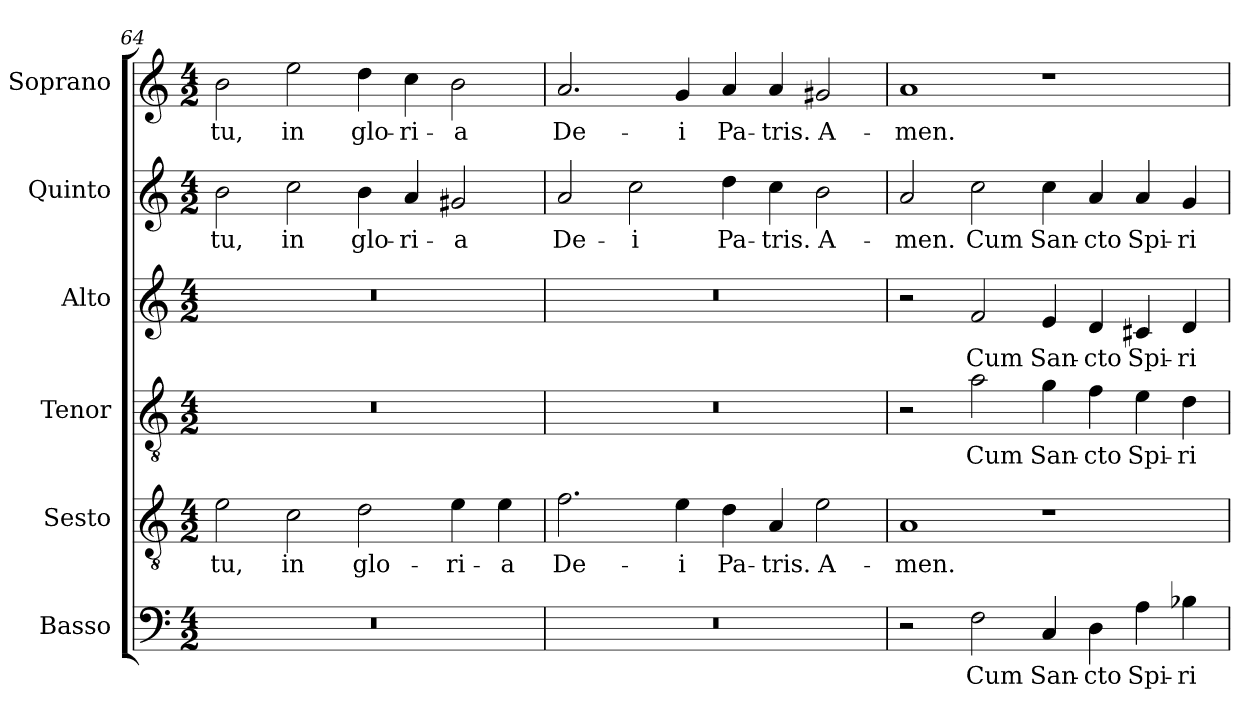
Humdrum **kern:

**kern	**text	**kern	**text	**kern	**text	**kern	**text	**kern	**text	**kern	**text
*part6	*part6	*part5	*part5	*part4	*part4	*part3	*part3	*part2	*part2	*part1	*part1
*staff6	*staff6	*staff5	*staff5	*staff4	*staff4	*staff3	*staff3	*staff2	*staff2	*staff1	*staff1
*I"Basso	*	*I"Sesto	*	*I"Tenor	*	*I"Alto	*	*I"Quinto	*	*I"Soprano	*
*	*	*I'T.	*	*I'T.	*	*I'A.	*	*	*	*I'Sop.	*
*clefF4	*	*clefGv2	*	*clefGv2	*	*clefG2	*	*clefG2	*	*clefG2	*
*	*	*ITrd7c12	*	*ITrd7c12	*	*	*	*	*	*	*
*k[]	*	*k[]	*	*k[]	*	*k[]	*	*k[]	*	*k[]	*
*C:	*	*C:	*	*C:	*	*C:	*	*C:	*	*C:	*
*M4/2	*	*M4/2	*	*M4/2	*	*M4/2	*	*M4/2	*	*M4/2	*
=64	=64	=64	=64	=64	=64	=64	=64	=64	=64	=64	=64
!LO:N:vis=1	!	!	!	!	!	!	!	!	!	!	!
!	!	!	!LO:LY:b:color=#000000	!LO:N:vis=1	!	!LO:N:vis=1	!	!	!	!	!
!	!	!	!	!	!	!	!	!	!LO:LY:b:color=#000000	!	!
!	!	!	!	!	!	!	!	!	!	!	!LO:LY:b:color=#000000
0r	.	2Ei\	-tu,	0r	.	0r	.	2bi\	-tu,	2bi\	-tu,
!	!	!	!LO:LY:b:color=#000000	!	!	!	!	!	!	!	!
!	!	!	!	!	!	!	!	!	!LO:LY:b:color=#000000	!	!
!	!	!	!	!	!	!	!	!	!	!	!LO:LY:b:color=#000000
.	.	2Ci\	in	.	.	.	.	2cci\	in	2eei\	in
!	!	!	!LO:LY:b:color=#000000	!	!	!	!	!	!	!	!
!	!	!	!	!	!	!	!	!	!LO:LY:b:color=#000000	!	!
!	!	!	!	!	!	!	!	!	!	!	!LO:LY:b:color=#000000
.	.	2Di\	glo-	.	.	.	.	4bi\	glo-	4ddi\	glo-
!	!	!	!	!	!	!	!	!	!LO:LY:b:color=#000000	!	!
!	!	!	!	!	!	!	!	!	!	!	!LO:LY:b:color=#000000
.	.	.	.	.	.	.	.	4ai/	-ri-	4cci\	-ri-
!	!	!	!LO:LY:b:color=#000000	!	!	!	!	!	!	!	!
!	!	!	!	!	!	!	!	!	!LO:LY:b:color=#000000	!	!
!	!	!	!	!	!	!	!	!	!	!	!LO:LY:b:color=#000000
.	.	4Ei\	-ri-	.	.	.	.	2g#Xi/	-a	2bi\	-a
!	!	!	!LO:LY:b:color=#000000	!	!	!	!	!	!	!	!
.	.	4Ei\	-a	.	.	.	.	.	.	.	.
=65	=65	=65	=65	=65	=65	=65	=65	=65	=65	=65	=65
!LO:N:vis=1	!	!	!	!	!	!	!	!	!	!	!
!	!	!	!LO:LY:b:color=#000000	!LO:N:vis=1	!	!LO:N:vis=1	!	!	!	!	!
!	!	!	!	!	!	!	!	!	!LO:LY:b:color=#000000	!	!
!	!	!	!	!	!	!	!	!	!	!	!LO:LY:b:color=#000000
0r	.	2.Fi\	De-	0r	.	0r	.	2ai/	De-	2.ai/	De-
!	!	!	!	!	!	!	!	!	!LO:LY:b:color=#000000	!	!
.	.	.	.	.	.	.	.	2cci\	-i	.	.
!	!	!	!LO:LY:b:color=#000000	!	!	!	!	!	!	!	!
!	!	!	!	!	!	!	!	!	!	!	!LO:LY:b:color=#000000
.	.	4Ei\	-i	.	.	.	.	.	.	4gi/	-i
!	!	!	!LO:LY:b:color=#000000	!	!	!	!	!	!	!	!
!	!	!	!	!	!	!	!	!	!LO:LY:b:color=#000000	!	!
!	!	!	!	!	!	!	!	!	!	!	!LO:LY:b:color=#000000
.	.	4Di\	Pa-	.	.	.	.	4ddi\	Pa-	4ai/	Pa-
!	!	!	!LO:LY:b:color=#000000	!	!	!	!	!	!	!	!
!	!	!	!	!	!	!	!	!	!LO:LY:b:color=#000000	!	!
!	!	!	!	!	!	!	!	!	!	!	!LO:LY:b:color=#000000
.	.	4AAi/	-tris.	.	.	.	.	4cci\	-tris.	4ai/	-tris.
!	!	!	!LO:LY:b:color=#000000	!	!	!	!	!	!	!	!
!	!	!	!	!	!	!	!	!	!LO:LY:b:color=#000000	!	!
!	!	!	!	!	!	!	!	!	!	!	!LO:LY:b:color=#000000
.	.	2Ei\	A-	.	.	.	.	2bi\	A-	2g#Xi/	A-
!!LO:LB:g=z
=66	=66	=66	=66	=66	=66	=66	=66	=66	=66	=66	=66
!	!	!	!LO:LY:b:color=#000000	!	!	!	!	!	!	!	!
!	!	!	!	!	!	!	!	!	!LO:LY:b:color=#000000	!	!
!	!	!	!	!	!	!	!	!	!	!	!LO:LY:b:color=#000000
2r	.	1AAi	-men.	2r	.	2r	.	2ai/	-men.	1ai	-men.
!	!LO:LY:b:color=#000000	!	!	!	!	!	!	!	!	!	!
!	!	!	!	!	!LO:LY:b:color=#000000	!	!	!	!	!	!
!	!	!	!	!	!	!	!LO:LY:b:color=#000000	!	!	!	!
!	!	!	!	!	!	!	!	!	!LO:LY:b:color=#000000	!	!
2Fi\	Cum	.	.	2Ai\	Cum	2fi/	Cum	2cci\	Cum	.	.
!	!LO:LY:b:color=#000000	!	!	!	!	!	!	!	!	!	!
!	!	!	!	!	!LO:LY:b:color=#000000	!	!	!	!	!	!
!	!	!	!	!	!	!	!LO:LY:b:color=#000000	!	!	!	!
!	!	!	!	!	!	!	!	!	!LO:LY:b:color=#000000	!	!
4Ci/	San-	1r	.	4Gi\	San-	4ei/	San-	4cci\	San-	1r	.
!	!LO:LY:b:color=#000000	!	!	!	!	!	!	!	!	!	!
!	!	!	!	!	!LO:LY:b:color=#000000	!	!	!	!	!	!
!	!	!	!	!	!	!	!LO:LY:b:color=#000000	!	!	!	!
!	!	!	!	!	!	!	!	!	!LO:LY:b:color=#000000	!	!
4Di\	-cto	.	.	4Fi\	-cto	4di/	-cto	4ai/	-cto	.	.
!	!LO:LY:b:color=#000000	!	!	!	!	!	!	!	!	!	!
!	!	!	!	!	!LO:LY:b:color=#000000	!	!	!	!	!	!
!	!	!	!	!	!	!	!LO:LY:b:color=#000000	!	!	!	!
!	!	!	!	!	!	!	!	!	!LO:LY:b:color=#000000	!	!
4Ai\	Spi-	.	.	4Ei\	Spi-	4c#Xi/	Spi-	4ai/	Spi-	.	.
!	!LO:LY:b:color=#000000	!	!	!	!	!	!	!	!	!	!
!	!	!	!	!	!LO:LY:b:color=#000000	!	!	!	!	!	!
!	!	!	!	!	!	!	!LO:LY:b:color=#000000	!	!	!	!
!	!	!	!	!	!	!	!	!	!LO:LY:b:color=#000000	!	!
4B-Xi\	-ri-	.	.	4Di\	-ri-	4di/	-ri-	4gi/	-ri-	.	.
=	=	=	=	=	=	=	=	=	=	=	=
*-	*-	*-	*-	*-	*-	*-	*-	*-	*-	*-	*-
